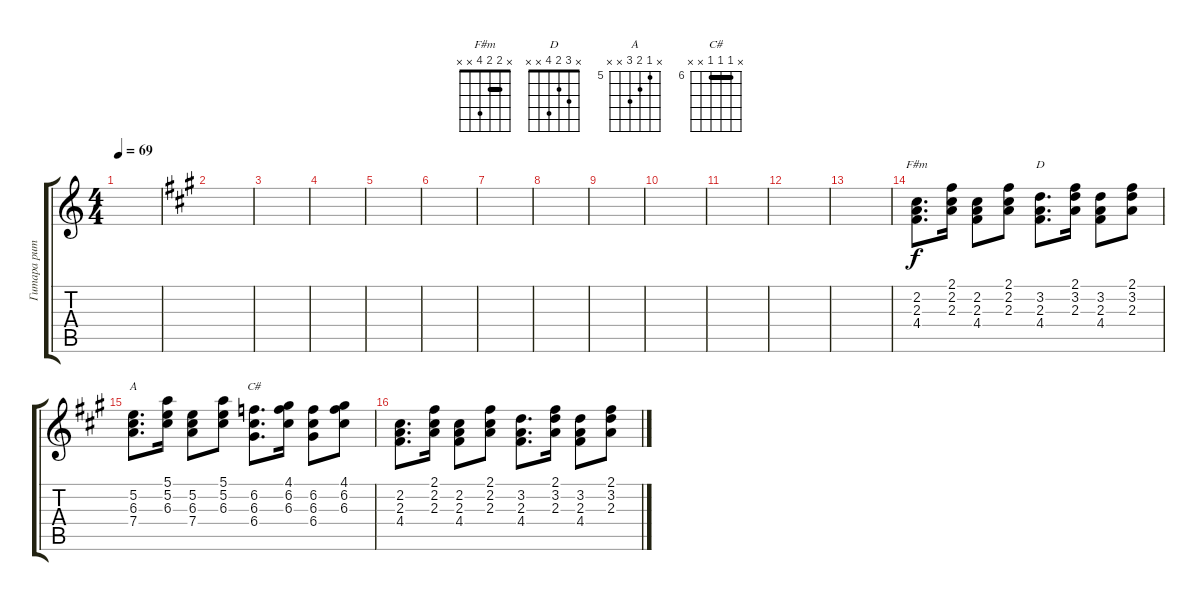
\track ("Гитара ритм" "Гитара рит") {instrument electricguitarjazz}
\staff {score tabs}
\tuning (E4 B3 G3 D3 A2 E2) {hide}
\chord ("F#m" x 2 2 4 x x) {barre 2}
\chord ("D" x 3 2 4 x x)
\chord ("A" x 5 6 7 x x) {firstfret 5}
\chord ("C#" x 6 6 6 x x) {firstfret 6 barre 6}
\ts (4 4)
\tempo 69
\clef g2
\ks c
|
\ks a
|
|
|
|
|
|
|
|
|
|
|
|
(2.2 2.3 4.4).8{d ch "F#m"} (2.1 2.2 2.3).16 (2.2 2.3 4.4).8 (2.1 2.2 2.3).8 (3.2 2.3 4.4).8{d ch "D"} (2.1 3.2 2.3).16 (3.2 2.3 4.4).8 (2.1 3.2 2.3).8 |
(5.2 6.3 7.4).8{d ch "A"} (5.1 5.2 6.3).16 (5.2 6.3 7.4).8 (5.1 5.2 6.3).8 (6.2 6.3 6.4).8{d ch "C#"} (4.1 6.2 6.3).16 (6.2 6.3 6.4).8 (4.1 6.2 6.3).8 |
(2.2 2.3 4.4).8{d} (2.1 2.2 2.3).16 (2.2 2.3 4.4).8 (2.1 2.2 2.3).8 (3.2 2.3 4.4).8{d} (2.1 3.2 2.3).16 (3.2 2.3 4.4).8 (2.1 3.2 2.3).8
